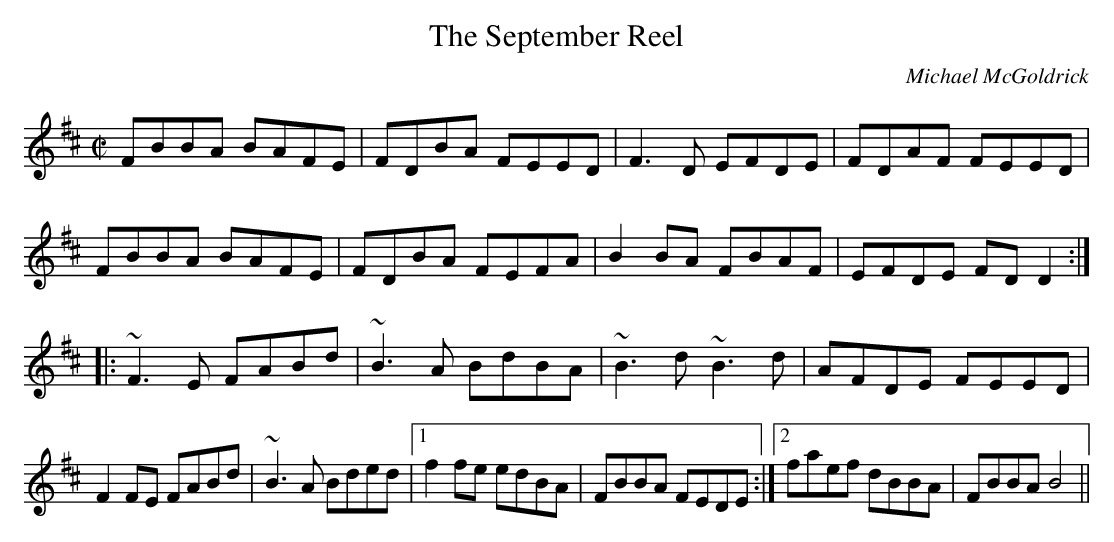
X:1
T:September Reel, The
C:Michael McGoldrick
M:C|
L:1/8
K:Bm
FBBA BAFE | FDBA FEED | F3D EFDE | FDAF FEED |
FBBA BAFE | FDBA FEFA | B2BA FBAF | EFDE FDD2 :|
|: ~F3E FABd | ~B3A BdBA | ~B3d ~B3d | AFDE FEED |
F2FE FABd | ~B3A Bded |1 f2fe edBA | FBBA FEDE :|2 faef dBBA | FBBA B4 ||
